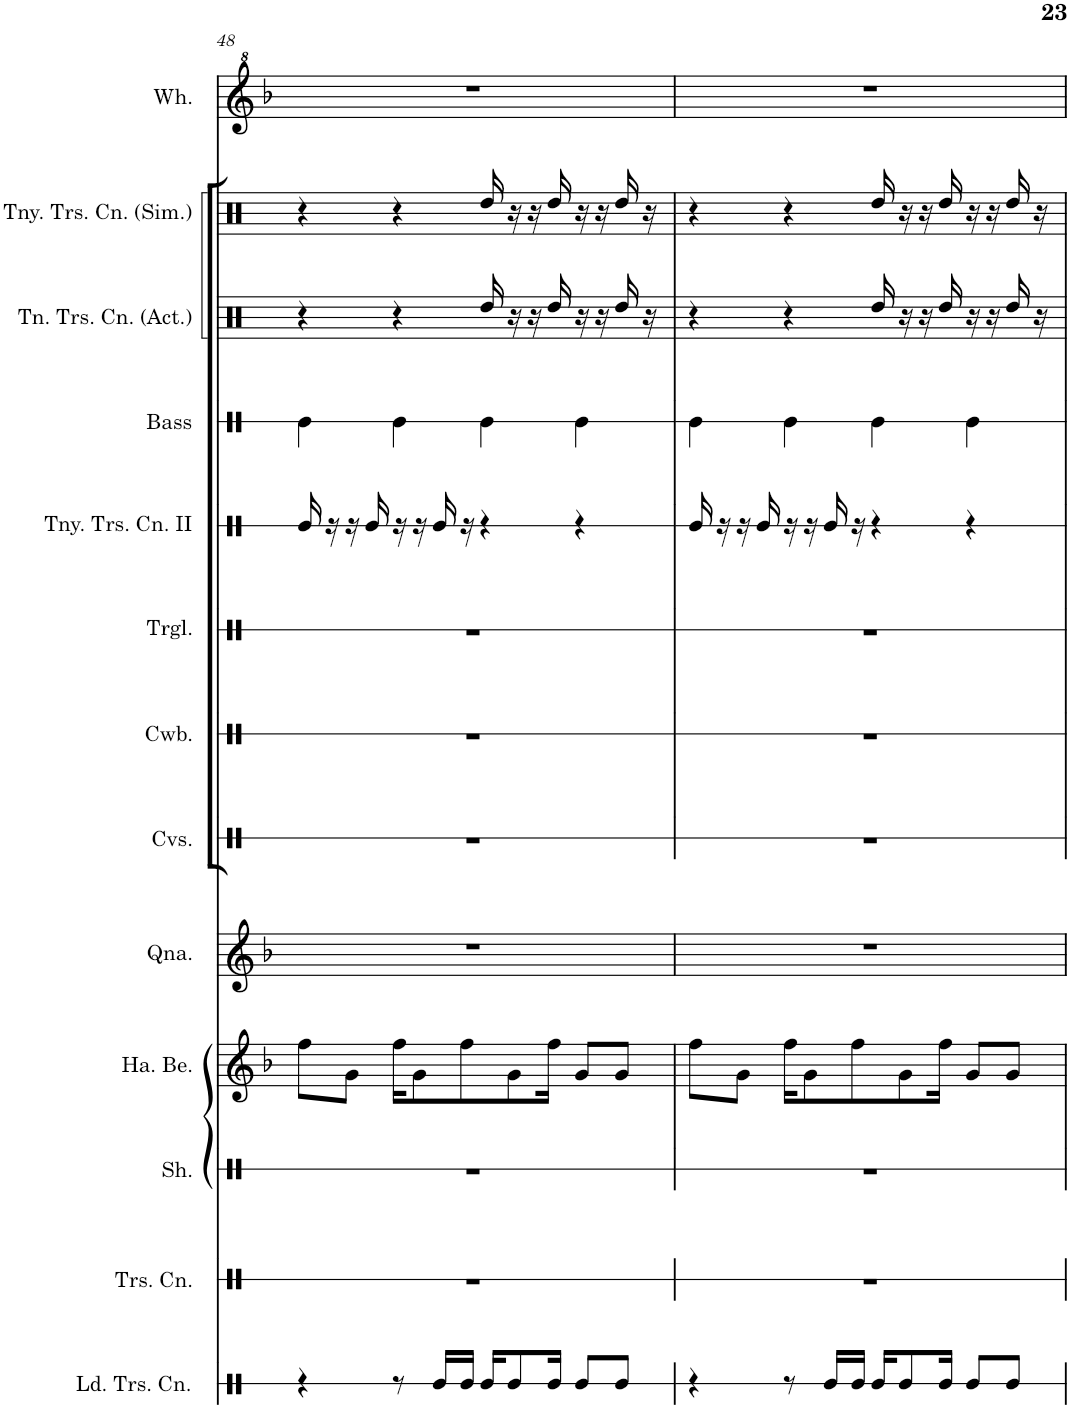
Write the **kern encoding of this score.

**kern	**kern	**kern	**kern	**kern	**kern	**kern	**kern	**kern	**kern	**kern	**kern	**kern
*part13	*part12	*part11	*part10	*part9	*part8	*part7	*part6	*part5	*part4	*part3	*part2	*part1
*staff13	*staff12	*staff11	*staff10	*staff9	*staff8	*staff7	*staff6	*staff5	*staff4	*staff3	*staff2	*staff1
*I"Lidded Trash Can	*I"Trash Can	*I"Shaker	*I"Hand Bells	*I"Quinoa	*I"Claves	*I"Cowbell	*I"Triangle	*I"Tiny Trash Can II	*I"Bass Drum	*I"Tiny Trash Can (Actual)	*I"Tiny Trash Can (Simplified)	*I"Whistle
*I'Ld. Trs. Cn.	*I'Trs. Cn.	*I'Sh.	*I'Ha. Be.	*I'Qna.	*I'Cvs.	*I'Cwb.	*I'Trgl.	*I'Tny. Trs. Cn. II	*I'Bass	*I'Tn. Trs. Cn. (Act.)	*I'Tny. Trs. Cn. (Sim.)	*I'Wh.
!!LO:PB:g=z
*clefX	*clefX	*clefX	*clefG2	*clefG2	*clefX	*clefX	*clefX	*clefX	*clefX	*clefX	*clefX	*clefG^2
*k[]	*k[]	*k[]	*k[b-]	*k[b-]	*k[]	*k[]	*k[]	*k[]	*k[]	*k[]	*k[]	*k[b-]
*M4/4	*M4/4	*M4/4	*M4/4	*M4/4	*M4/4	*M4/4	*M4/4	*M4/4	*M4/4	*M4/4	*M4/4	*M4/4
=48	=48	=48	=48	=48	=48	=48	=48	=48	=48	=48	=48	=48
4r	1r	1r	8ff\L	1r	1r	1r	1r	16Re/	4Re\	4r	4r	1r
.	.	.	.	.	.	.	.	16r	.	.	.	.
.	.	.	8g\J	.	.	.	.	16r	.	.	.	.
.	.	.	.	.	.	.	.	16Re/	.	.	.	.
8r	.	.	16ff\KL	.	.	.	.	16r	4Re\	4r	4r	.
.	.	.	8g\	.	.	.	.	16r	.	.	.	.
16Re/LL	.	.	.	.	.	.	.	16Re/	.	.	.	.
16Re/JJ	.	.	8ff\	.	.	.	.	16r	.	.	.	.
16Re/KL	.	.	.	.	.	.	.	4r	4Re\	16Rdd/	16Rdd/	.
8Re/	.	.	8g\	.	.	.	.	.	.	16r	16r	.
.	.	.	.	.	.	.	.	.	.	16r	16r	.
16Re/Jk	.	.	16ff\Jk	.	.	.	.	.	.	16Rdd/	16Rdd/	.
8Re/L	.	.	8g/L	.	.	.	.	4r	4Re\	16r	16r	.
.	.	.	.	.	.	.	.	.	.	16r	16r	.
8Re/J	.	.	8g/J	.	.	.	.	.	.	16Rdd/	16Rdd/	.
.	.	.	.	.	.	.	.	.	.	16r	16r	.
=49	=49	=49	=49	=49	=49	=49	=49	=49	=49	=49	=49	=49
4r	1r	1r	8ff\L	1r	1r	1r	1r	16Re/	4Re\	4r	4r	1r
.	.	.	.	.	.	.	.	16r	.	.	.	.
.	.	.	8g\J	.	.	.	.	16r	.	.	.	.
.	.	.	.	.	.	.	.	16Re/	.	.	.	.
8r	.	.	16ff\KL	.	.	.	.	16r	4Re\	4r	4r	.
.	.	.	8g\	.	.	.	.	16r	.	.	.	.
16Re/LL	.	.	.	.	.	.	.	16Re/	.	.	.	.
16Re/JJ	.	.	8ff\	.	.	.	.	16r	.	.	.	.
16Re/KL	.	.	.	.	.	.	.	4r	4Re\	16Rdd/	16Rdd/	.
8Re/	.	.	8g\	.	.	.	.	.	.	16r	16r	.
.	.	.	.	.	.	.	.	.	.	16r	16r	.
16Re/Jk	.	.	16ff\Jk	.	.	.	.	.	.	16Rdd/	16Rdd/	.
8Re/L	.	.	8g/L	.	.	.	.	4r	4Re\	16r	16r	.
.	.	.	.	.	.	.	.	.	.	16r	16r	.
8Re/J	.	.	8g/J	.	.	.	.	.	.	16Rdd/	16Rdd/	.
.	.	.	.	.	.	.	.	.	.	16r	16r	.
=	=	=	=	=	=	=	=	=	=	=	=	=
*-	*-	*-	*-	*-	*-	*-	*-	*-	*-	*-	*-	*-
